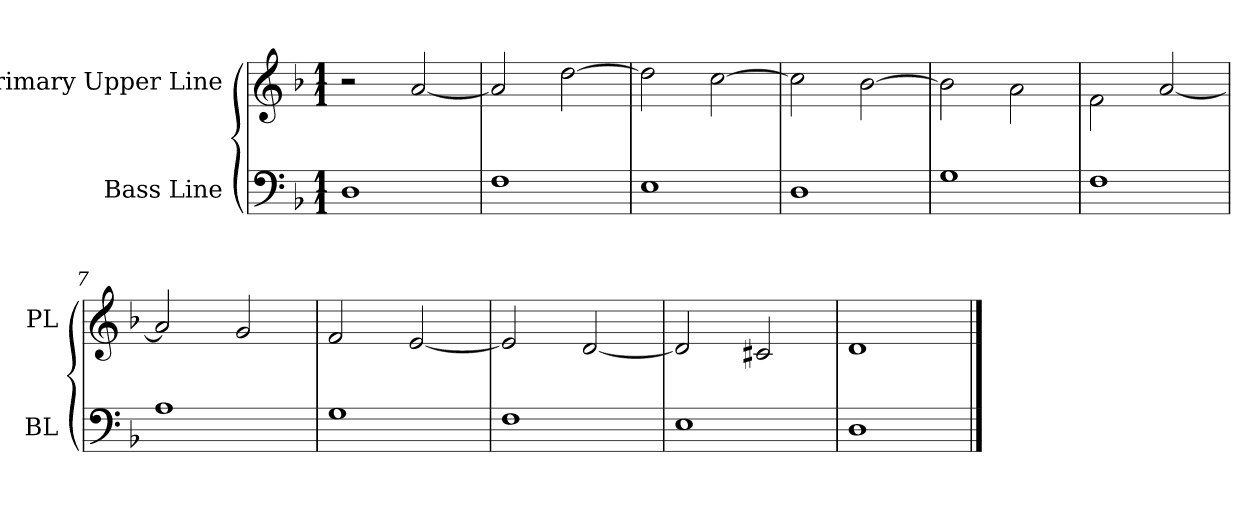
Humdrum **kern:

**kern	**kern
*part2	*part1
*staff2	*staff1
*I"Bass Line	*I"Primary Upper Line
*I'BL	*I'PL
*clefF4	*clefG2
*k[b-]	*k[b-]
*M1/1	*M1/1
=1	=1
1D	2r
.	[2a/
=2	=2
1F	2a/]
.	[2dd\
=3	=3
1E	2dd\]
.	[2cc\
=4	=4
1D	2cc\]
.	[2b-\
=5	=5
1G	2b-\]
.	2a\
=6	=6
1F	2f\
.	[2a/
=7	=7
1A	2a/]
.	2g/
=8	=8
1G	2f/
.	[2e/
=9	=9
1F	2e/]
.	[2d/
=10	=10
1E	2d/]
.	2c#X/
=11	=11
1D	1d
==	==
*-	*-
